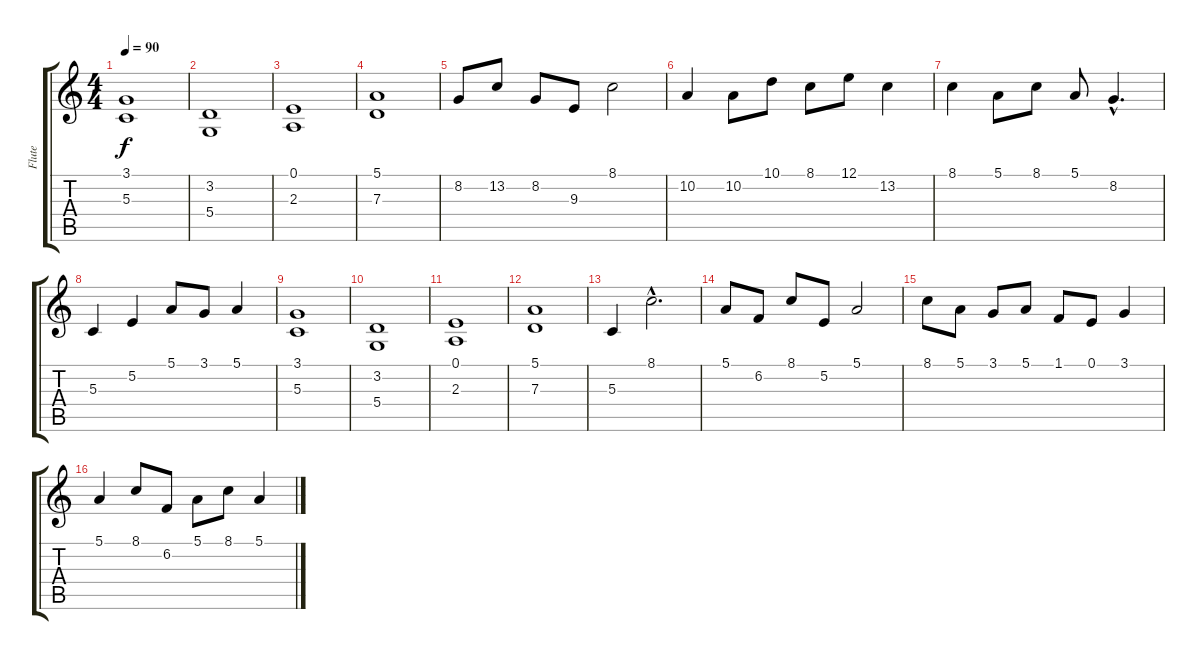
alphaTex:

\track ("Flute" "Flute") {instrument flute}
\staff {score tabs}
\tuning (E4 B3 G3 D3 A2 E2) {hide}
\ts (4 4)
\tempo 90
\clef g2
\ks c
(3.1 5.3).1{dy f instrument flute} |
(3.2 5.4).1 |
(0.1 2.3).1 |
(5.1 7.3).1 |
8.2.8{volume 16} 13.2.8 8.2.8 9.3.8 8.1.2 |
10.2.4 10.2.8 10.1.8 8.1.8 12.1.8 13.2.4 |
8.1.4 5.1.8 8.1.8 5.1.8 8.2{hac}.4{d} |
5.3.4 5.2.4 5.1.8 3.1.8 5.1.4 |
(3.1 5.3).1{volume 12} |
(3.2 5.4).1 |
(0.1 2.3).1 |
(5.1 7.3).1 |
5.3.4{volume 16} 8.1{hac}.2{d} |
5.1.8 6.2.8 8.1.8 5.2.8 5.1.2 |
8.1.8 5.1.8 3.1.8 5.1.8 1.1.8 0.1.8 3.1.4 |
5.1.4 8.1.8 6.2.8 5.1.8 8.1.8 5.1.4
